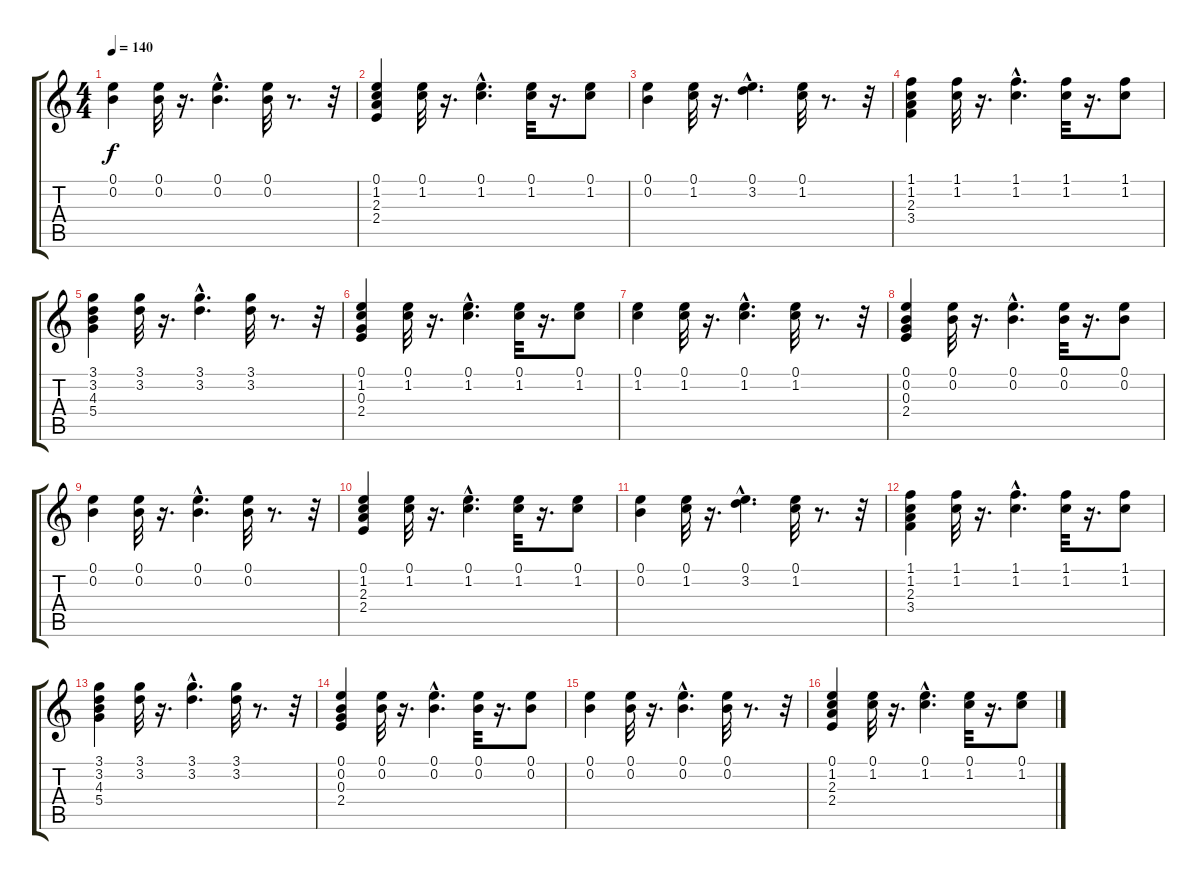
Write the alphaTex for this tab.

\track "" {instrument acousticguitarsteel}
\staff {score tabs}
\tuning (E4 B3 G3 D3 A2 E2) {hide}
\ts (4 4)
\tempo 140
\clef g2
\ks c
(0.1 0.2).4{dy f} (0.1 0.2).32 r.16{d} (0.1{hac} 0.2{hac}).4{d} (0.1 0.2).32 r.8{d} r.32 |
(0.1 1.2 2.3 2.4).4 (0.1 1.2).32 r.16{d} (0.1{hac} 1.2{hac}).4{d} (0.1 1.2).32 r.16{d} (0.1 1.2).8 |
(0.1 0.2).4 (0.1 1.2).32 r.16{d} (0.1{hac} 3.2{hac}).4{d} (0.1 1.2).32 r.8{d} r.32 |
(1.1 1.2 2.3 3.4).4 (1.1 1.2).32 r.16{d} (1.1{hac} 1.2{hac}).4{d} (1.1 1.2).32 r.16{d} (1.1 1.2).8 |
(3.1 3.2 4.3 5.4).4 (3.1 3.2).32 r.16{d} (3.1{hac} 3.2{hac}).4{d} (3.1 3.2).32 r.8{d} r.32 |
(0.1 1.2 0.3 2.4).4 (0.1 1.2).32 r.16{d} (0.1{hac} 1.2{hac}).4{d} (0.1 1.2).32 r.16{d} (0.1 1.2).8 |
(0.1 1.2).4 (0.1 1.2).32 r.16{d} (0.1{hac} 1.2{hac}).4{d} (0.1 1.2).32 r.8{d} r.32 |
(0.1 0.2 0.3 2.4).4 (0.1 0.2).32 r.16{d} (0.1{hac} 0.2{hac}).4{d} (0.1 0.2).32 r.16{d} (0.1 0.2).8 |
(0.1 0.2).4 (0.1 0.2).32 r.16{d} (0.1{hac} 0.2{hac}).4{d} (0.1 0.2).32 r.8{d} r.32 |
(0.1 1.2 2.3 2.4).4 (0.1 1.2).32 r.16{d} (0.1{hac} 1.2{hac}).4{d} (0.1 1.2).32 r.16{d} (0.1 1.2).8 |
(0.1 0.2).4 (0.1 1.2).32 r.16{d} (0.1{hac} 3.2{hac}).4{d} (0.1 1.2).32 r.8{d} r.32 |
(1.1 1.2 2.3 3.4).4 (1.1 1.2).32 r.16{d} (1.1{hac} 1.2{hac}).4{d} (1.1 1.2).32 r.16{d} (1.1 1.2).8 |
(3.1 3.2 4.3 5.4).4 (3.1 3.2).32 r.16{d} (3.1{hac} 3.2{hac}).4{d} (3.1 3.2).32 r.8{d} r.32 |
(0.1 0.2 0.3 2.4).4 (0.1 0.2).32 r.16{d} (0.1{hac} 0.2{hac}).4{d} (0.1 0.2).32 r.16{d} (0.1 0.2).8 |
(0.1 0.2).4 (0.1 0.2).32 r.16{d} (0.1{hac} 0.2{hac}).4{d} (0.1 0.2).32 r.8{d} r.32 |
(0.1 1.2 2.3 2.4).4 (0.1 1.2).32 r.16{d} (0.1{hac} 1.2{hac}).4{d} (0.1 1.2).32 r.16{d} (0.1 1.2).8
